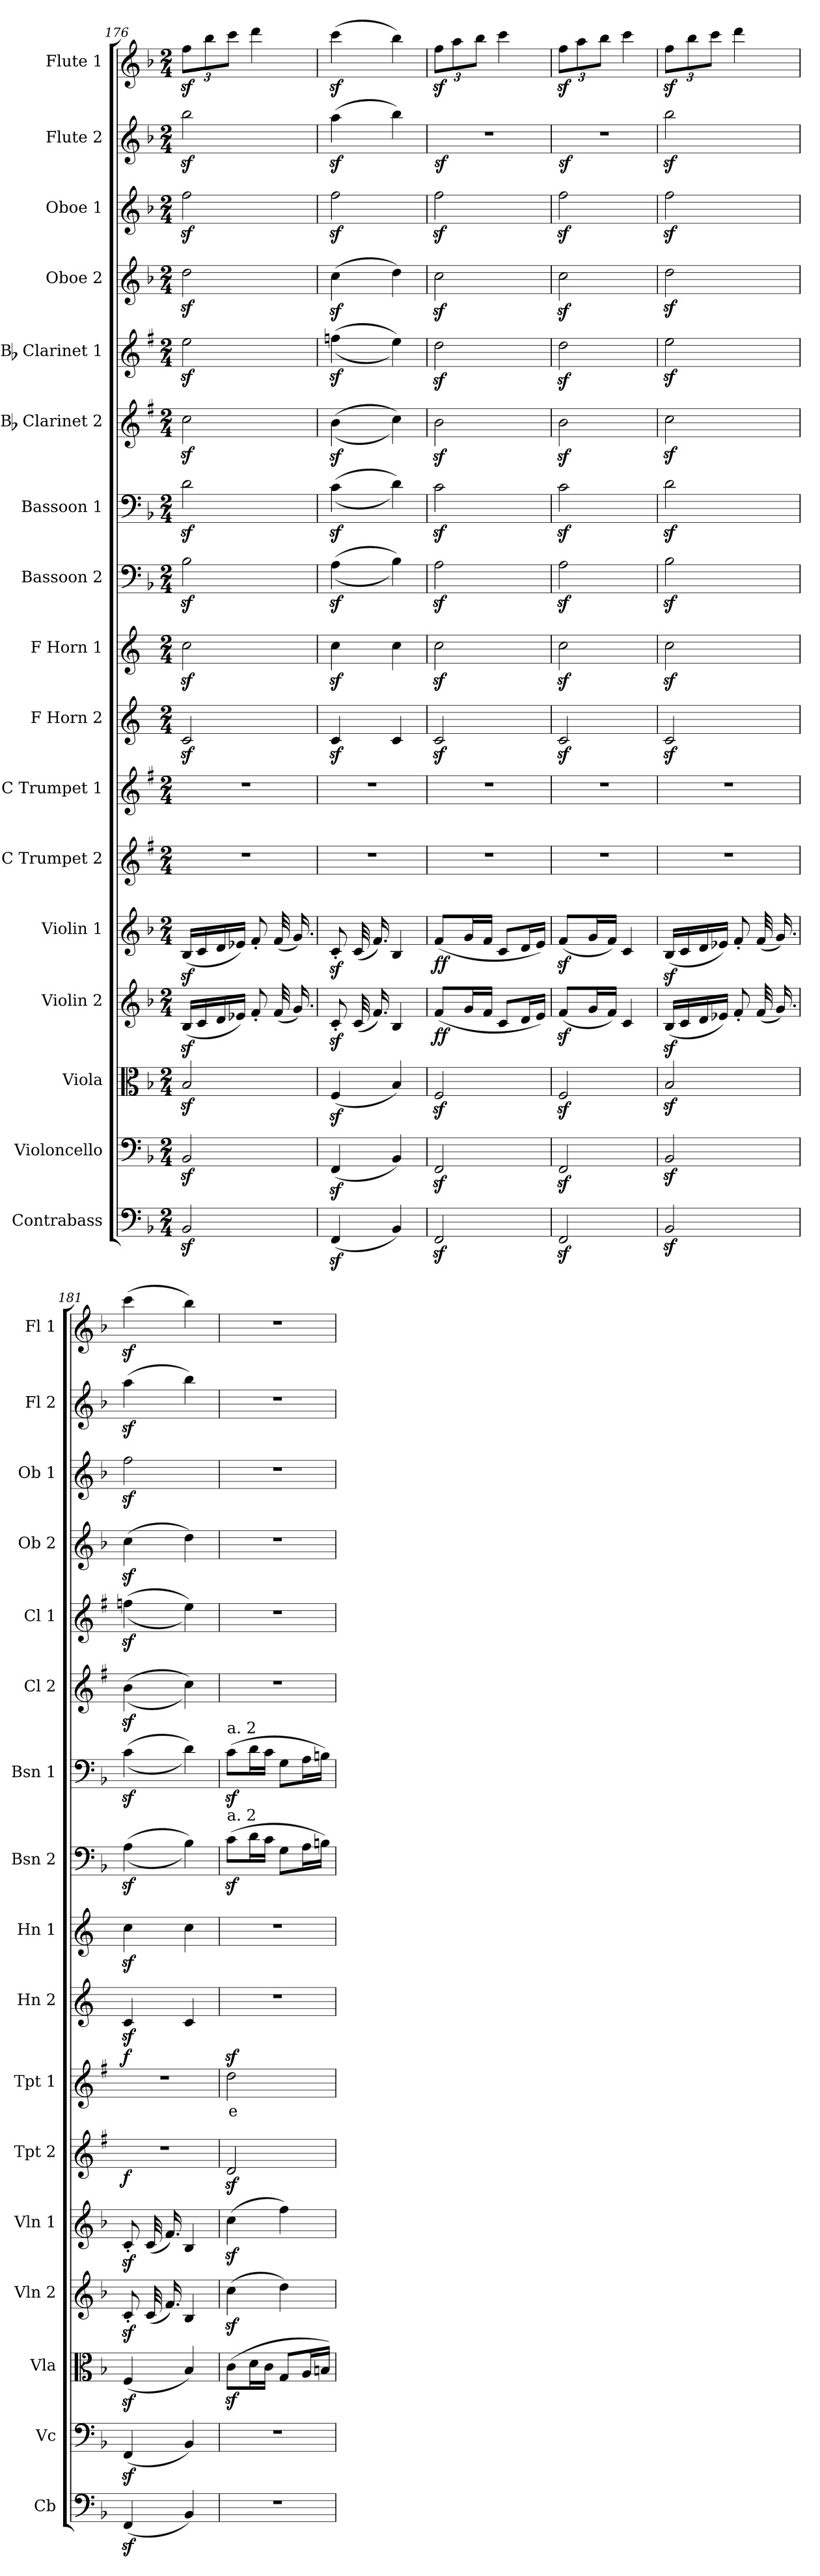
**kern	**kern	**kern	**kern	**dynam	**kern	**dynam	**kern	**dynam	**kern	**text	**dynam	**kern	**kern	**kern	**kern	**kern	**kern	**kern	**kern	**kern	**dynam	**kern
*part17	*part16	*part15	*part14	*part14	*part13	*part13	*part12	*part12	*part11	*part11	*part11	*part10	*part9	*part8	*part7	*part6	*part5	*part4	*part3	*part2	*part2	*part1
*staff17	*staff16	*staff15	*staff14	*staff14	*staff13	*staff13	*staff12	*staff12	*staff11	*staff11	*staff11	*staff10	*staff9	*staff8	*staff7	*staff6	*staff5	*staff4	*staff3	*staff2	*staff2	*staff1
*I"Contrabass	*I"Violoncello	*I"Viola	*I"Violin 2	*	*I"Violin 1	*	*I"C Trumpet 2	*	*I"C Trumpet 1	*	*	*I"F Horn 2	*I"F Horn 1	*I"Bassoon 2	*I"Bassoon 1	*I"Bb Clarinet 2	*I"Bb Clarinet 1	*I"Oboe  2	*I"Oboe 1	*I"Flute 2	*	*I"Flute 1
*I'Cb	*I'Vc	*I'Vla	*I'Vln 2	*	*I'Vln 1	*	*I'Tpt 2	*	*I'Tpt 1	*	*	*I'Hn 2	*I'Hn 1	*I'Bsn 2	*I'Bsn 1	*I'Cl 2	*I'Cl 1	*I'Ob 2	*I'Ob 1	*I'Fl 2	*	*I'Fl 1
*clefF4	*clefF4	*clefC3	*clefG2	*	*clefG2	*	*clefG2	*	*clefG2	*	*	*clefG2	*clefG2	*clefF4	*clefF4	*clefG2	*clefG2	*clefG2	*clefG2	*clefG2	*	*clefG2
*ITrd7c12	*	*	*	*	*	*	*ITrd1c2	*	*ITrd1c2	*	*	*ITrd4c7	*ITrd4c7	*	*	*ITrd1c2	*ITrd1c2	*	*	*	*	*
*k[b-]	*k[b-]	*k[b-]	*k[b-]	*	*k[b-]	*	*k[b-]	*	*k[b-]	*	*	*k[b-]	*k[b-]	*k[b-]	*k[b-]	*k[b-]	*k[b-]	*k[b-]	*k[b-]	*k[b-]	*	*k[b-]
*M2/4	*M2/4	*M2/4	*M2/4	*	*M2/4	*	*M2/4	*	*M2/4	*	*	*M2/4	*M2/4	*M2/4	*M2/4	*M2/4	*M2/4	*M2/4	*M2/4	*M2/4	*	*M2/4
*	*	*	*	*	*	*	*	*	*	*	*	*	*	*	*	*	*	*	*	*	*	*Xbrackettup
=176	=176	=176	=176	=176	=176	=176	=176	=176	=176	=176	=176	=176	=176	=176	=176	=176	=176	=176	=176	=176	=176	=176
2BBB-z</	2BB-z</	2B-z</	(16B-z</LL	.	(16B-z</LL	.	2r	.	2r	.	.	2Fz</	2fz<\	2B-z<\	2dz<\	2b-z<\	2ddz<\	2ddz<\	2ffz<\	2bb-z<\	.	12ffz<\L
.	.	.	16c/	.	16c/	.	.	.	.	.	.	.	.	.	.	.	.	.	.	.	.	.
.	.	.	.	.	.	.	.	.	.	.	.	.	.	.	.	.	.	.	.	.	.	12bb-\
.	.	.	16d/	.	16d/	.	.	.	.	.	.	.	.	.	.	.	.	.	.	.	.	.
.	.	.	.	.	.	.	.	.	.	.	.	.	.	.	.	.	.	.	.	.	.	12ccc\J
.	.	.	16e-X/JJ)	.	16e-X/JJ)	.	.	.	.	.	.	.	.	.	.	.	.	.	.	.	.	.
.	.	.	8f'/L	.	8f'/L	.	.	.	.	.	.	.	.	.	.	.	.	.	.	.	.	4ddd\
.	.	.	(32f/LL	.	(32f/LL	.	.	.	.	.	.	.	.	.	.	.	.	.	.	.	.	.
.	.	.	16.g/JJ)	.	16.g/JJ)	.	.	.	.	.	.	.	.	.	.	.	.	.	.	.	.	.
=177	=177	=177	=177	=177	=177	=177	=177	=177	=177	=177	=177	=177	=177	=177	=177	=177	=177	=177	=177	=177	=177	=177
(4FFFz</	(4FFz</	(4Fz</	8cz<'/L	.	8cz<'/L	.	2r	.	2r	.	.	4Fz</	4fz<\	((4Az<\	((4cz<\	((4az<\	((4ee-Xz<\	(4ccz<\	2ffz<\	(4aaz<\	.	(4cccz<\
.	.	.	(32c/LL	.	(32c/LL	.	.	.	.	.	.	.	.	.	.	.	.	.	.	.	.	.
.	.	.	16.f/JJ)	.	16.f/JJ)	.	.	.	.	.	.	.	.	.	.	.	.	.	.	.	.	.
4BBB-/)	4BB-/)	4B-/)	4B-/	.	4B-/	.	.	.	.	.	.	4F/	4f\	4B-\))	4d\))	4b-\))	4dd\))	4dd\)	.	4bb-\)	.	4bb-\)
=178	=178	=178	=178	=178	=178	=178	=178	=178	=178	=178	=178	=178	=178	=178	=178	=178	=178	=178	=178	=178	=178	=178
!	!	!	!	!LO:DY:b	!	!LO:DY:b	!	!	!	!	!	!	!	!	!	!	!	!	!	!	!LO:DY:b	!
2FFFz</	2FFz</	2Fz</	(8f/L	ff	(8f/L	ff	2r	.	2r	.	.	2Fz</	2fz<\	2Az<\	2cz<\	2az<\	2ccz<\	2ccz<\	2ffz<\	2r	sf	12ffz<\L
.	.	.	.	.	.	.	.	.	.	.	.	.	.	.	.	.	.	.	.	.	.	12aa\
.	.	.	16g/L	.	16g/L	.	.	.	.	.	.	.	.	.	.	.	.	.	.	.	.	.
.	.	.	.	.	.	.	.	.	.	.	.	.	.	.	.	.	.	.	.	.	.	12bb-\J
.	.	.	16f/JJ	.	16f/JJ	.	.	.	.	.	.	.	.	.	.	.	.	.	.	.	.	.
.	.	.	8c/L	.	8c/L	.	.	.	.	.	.	.	.	.	.	.	.	.	.	.	.	4ccc\
.	.	.	16d/L	.	16d/L	.	.	.	.	.	.	.	.	.	.	.	.	.	.	.	.	.
.	.	.	16e/JJ)	.	16e/JJ)	.	.	.	.	.	.	.	.	.	.	.	.	.	.	.	.	.
=179	=179	=179	=179	=179	=179	=179	=179	=179	=179	=179	=179	=179	=179	=179	=179	=179	=179	=179	=179	=179	=179	=179
!	!	!	!	!	!	!	!	!	!	!	!	!	!	!	!	!	!	!	!	!	!LO:DY:b	!
2FFFz</	2FFz</	2Fz</	(8fz</L	.	(8fz</L	.	2r	.	2r	.	.	2Fz</	2fz<\	2Az<\	2cz<\	2az<\	2ccz<\	2ccz<\	2ffz<\	2r	sf	12ffz<\L
.	.	.	.	.	.	.	.	.	.	.	.	.	.	.	.	.	.	.	.	.	.	12aa\
.	.	.	16g/L	.	16g/L	.	.	.	.	.	.	.	.	.	.	.	.	.	.	.	.	.
.	.	.	.	.	.	.	.	.	.	.	.	.	.	.	.	.	.	.	.	.	.	12bb-\J
.	.	.	16f/JJ)	.	16f/JJ)	.	.	.	.	.	.	.	.	.	.	.	.	.	.	.	.	.
.	.	.	4c/	.	4c/	.	.	.	.	.	.	.	.	.	.	.	.	.	.	.	.	4ccc\
=180	=180	=180	=180	=180	=180	=180	=180	=180	=180	=180	=180	=180	=180	=180	=180	=180	=180	=180	=180	=180	=180	=180
2BBB-z</	2BB-z</	2B-z</	(16B-z</LL	.	(16B-z</LL	.	2r	.	2r	.	.	2Fz</	2fz<\	2B-z<\	2dz<\	2b-z<\	2ddz<\	2ddz<\	2ffz<\	2bb-z<\	.	12ffz<\L
.	.	.	16c/	.	16c/	.	.	.	.	.	.	.	.	.	.	.	.	.	.	.	.	.
.	.	.	.	.	.	.	.	.	.	.	.	.	.	.	.	.	.	.	.	.	.	12bb-\
.	.	.	16d/	.	16d/	.	.	.	.	.	.	.	.	.	.	.	.	.	.	.	.	.
.	.	.	.	.	.	.	.	.	.	.	.	.	.	.	.	.	.	.	.	.	.	12ccc\J
.	.	.	16e-X/JJ)	.	16e-X/JJ)	.	.	.	.	.	.	.	.	.	.	.	.	.	.	.	.	.
.	.	.	8f'/L	.	8f'/L	.	.	.	.	.	.	.	.	.	.	.	.	.	.	.	.	4ddd\
.	.	.	(32f/LL	.	(32f/LL	.	.	.	.	.	.	.	.	.	.	.	.	.	.	.	.	.
.	.	.	16.g/JJ)	.	16.g/JJ)	.	.	.	.	.	.	.	.	.	.	.	.	.	.	.	.	.
!!LO:PB:g=z
=181	=181	=181	=181	=181	=181	=181	=181	=181	=181	=181	=181	=181	=181	=181	=181	=181	=181	=181	=181	=181	=181	=181
!	!	!	!	!	!	!	!	!LO:DY:b	!	!	!LO:DY:b	!	!	!	!	!	!	!	!	!	!	!
(4FFFz</	(4FFz</	(4Fz</	8cz<'/L	.	8cz<'/L	.	2r	f	2r	.	f	4Fz</	4fz<\	((4Az<\	((4cz<\	((4az<\	((4ee-Xz<\	(4ccz<\	2ffz<\	(4aaz<\	.	(4cccz<\
.	.	.	(32c/LL	.	(32c/LL	.	.	.	.	.	.	.	.	.	.	.	.	.	.	.	.	.
.	.	.	16.f/JJ)	.	16.f/JJ)	.	.	.	.	.	.	.	.	.	.	.	.	.	.	.	.	.
4BBB-/)	4BB-/)	4B-/)	4B-/	.	4B-/	.	.	.	.	.	.	4F/	4f\	4B-\))	4d\))	4b-\))	4dd\))	4dd\)	.	4bb-\)	.	4bb-\)
=182	=182	=182	=182	=182	=182	=182	=182	=182	=182	=182	=182	=182	=182	=182	=182	=182	=182	=182	=182	=182	=182	=182
!	!	!	!	!	!	!	!	!	!	!	!	!	!	!	!LO:TX:a:t=a. 2	!	!	!	!	!	!	!
!	!	!	!	!	!	!	!	!	!	!	!	!	!	!LO:TX:a:t=a. 2	!	!	!	!	!	!	!	!
!	!	!	!	!	!	!	!	!	!	!LO:LY:b:color=#FF0000	!	!	!	!	!	!	!	!	!	!	!	!
2r	2r	(8cz<\L	(4ccz<\	.	(4ccz<\	.	2cz</	.	2ccz<\	e	.	2r	2r	(8cz<\L	(8cz<\L	2r	2r	2r	2r	2r	.	2r
.	.	16d\L	.	.	.	.	.	.	.	.	.	.	.	16d\L	16d\L	.	.	.	.	.	.	.
.	.	16c\JJ	.	.	.	.	.	.	.	.	.	.	.	16c\JJ	16c\JJ	.	.	.	.	.	.	.
.	.	8G/L	4dd\)	.	4ff\)	.	.	.	.	.	.	.	.	8G\L	8G\L	.	.	.	.	.	.	.
.	.	16A/L	.	.	.	.	.	.	.	.	.	.	.	16A\L	16A\L	.	.	.	.	.	.	.
.	.	16Bn/JJ)	.	.	.	.	.	.	.	.	.	.	.	16Bn\JJ)	16Bn\JJ)	.	.	.	.	.	.	.
=	=	=	=	=	=	=	=	=	=	=	=	=	=	=	=	=	=	=	=	=	=	=
*-	*-	*-	*-	*-	*-	*-	*-	*-	*-	*-	*-	*-	*-	*-	*-	*-	*-	*-	*-	*-	*-	*-
